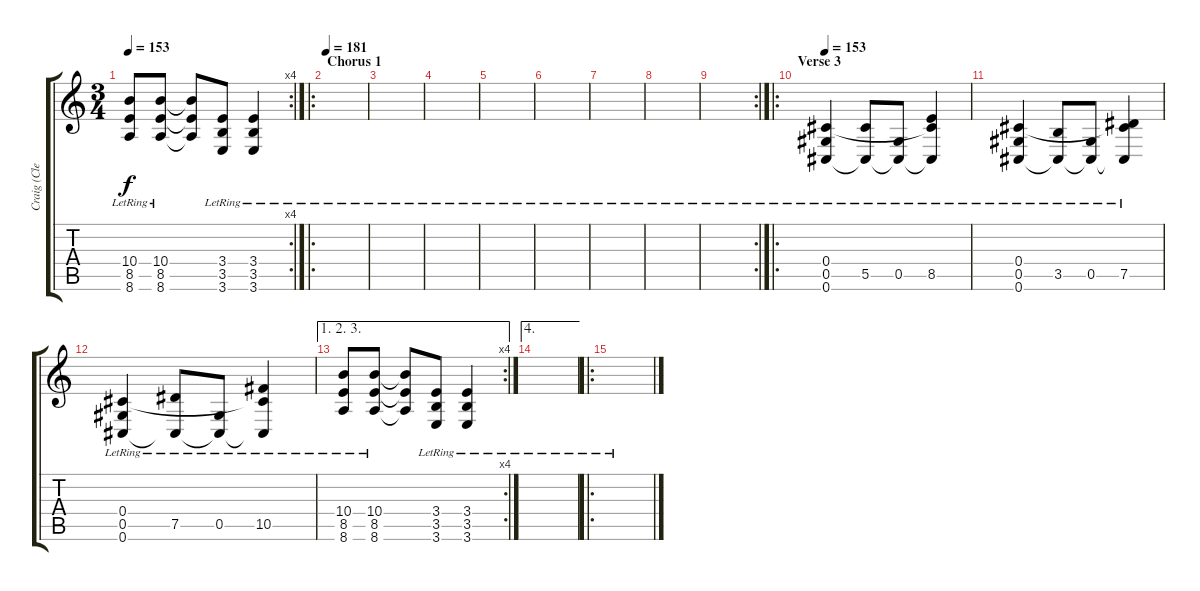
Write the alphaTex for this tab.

\track ("Craig (Clean)" "Craig (Cle") {instrument electricguitarjazz}
\staff {score tabs}
\tuning (Eb4 Bb3 Gb3 Db3 Ab2 Db2) {hide}
\rc 4
\ts (3 4)
\tempo 153
\clef g2
\ks c
(10.4{lr} 8.5{lr} 8.6{lr}).8{dy f} (10.4{lr} 8.5{lr} 8.6{lr}).8 (10.4{t} 8.5{t} 8.6{t}).8 (3.4{lr} 3.5{lr} 3.6{lr}).8 (3.4{lr} 3.5{lr} 3.6{lr}).4 |
\ro
\section ("" "Chorus 1")
\tempo 157
\tempo 181
|
|
|
|
|
|
|
\rc 2
|
\ro
\section ("" "Verse 3")
\tempo 153
(0.4{lr} 0.5{lr} 0.6{lr}).4 (5.5{lr} 0.6{t}).8 (0.5{lr} 0.6{t}).8 (0.4{t} 8.5{lr} 0.6{t}).4 |
(0.4{lr} 0.5{lr} 0.6{lr}).4 (3.5{lr} 0.6{t}).8 (0.5{lr} 0.6{t}).8 (0.4{t} 7.5{lr} 0.6{t}).4 |
(0.4{lr} 0.5{lr} 0.6{lr}).4 (7.5{lr} 0.6{t}).8 (0.5{lr} 0.6{t}).8 (0.4{t} 10.5{lr} 0.6{t}).4 |
\ae (1 2 3)
\rc 4
(10.4{lr} 8.5{lr} 8.6{lr}).8 (10.4{lr} 8.5{lr} 8.6{lr}).8 (10.4{t} 8.5{t} 8.6{t}).8 (3.4{lr} 3.5{lr} 3.6{lr}).8 (3.4{lr} 3.5{lr} 3.6{lr}).4 |
\ae 4
|
\ro
